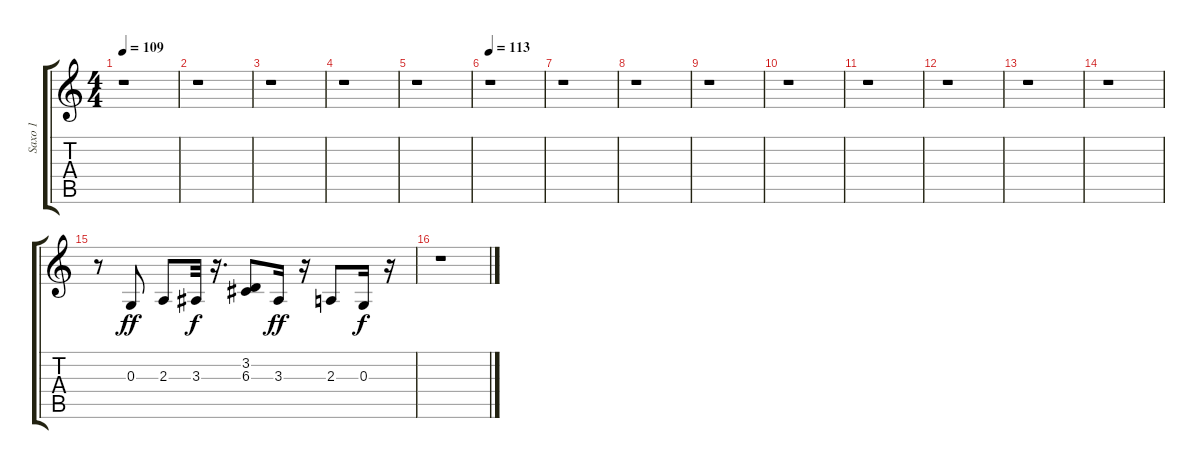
\track ("Saxo 1" "Saxo 1") {instrument baritonesax}
\staff {score tabs}
\tuning (E4 B3 G3 D3 A2 E2) {hide}
\ts (4 4)
\tempo 109
\clef g2
\ks c
r.1{dy ff} |
r.1 |
r.1 |
r.1 |
r.1 |
\tempo 113
r.1 |
r.1 |
r.1 |
r.1 |
r.1 |
r.1 |
r.1 |
r.1 |
r.1 |
r.8 0.3.8 2.3.8 3.3.32{dy f} r.16{d} (3.2 6.3).8 3.3.16{dy ff} r.16 2.3.8 0.3.16{dy f} r.16 |
r.1
